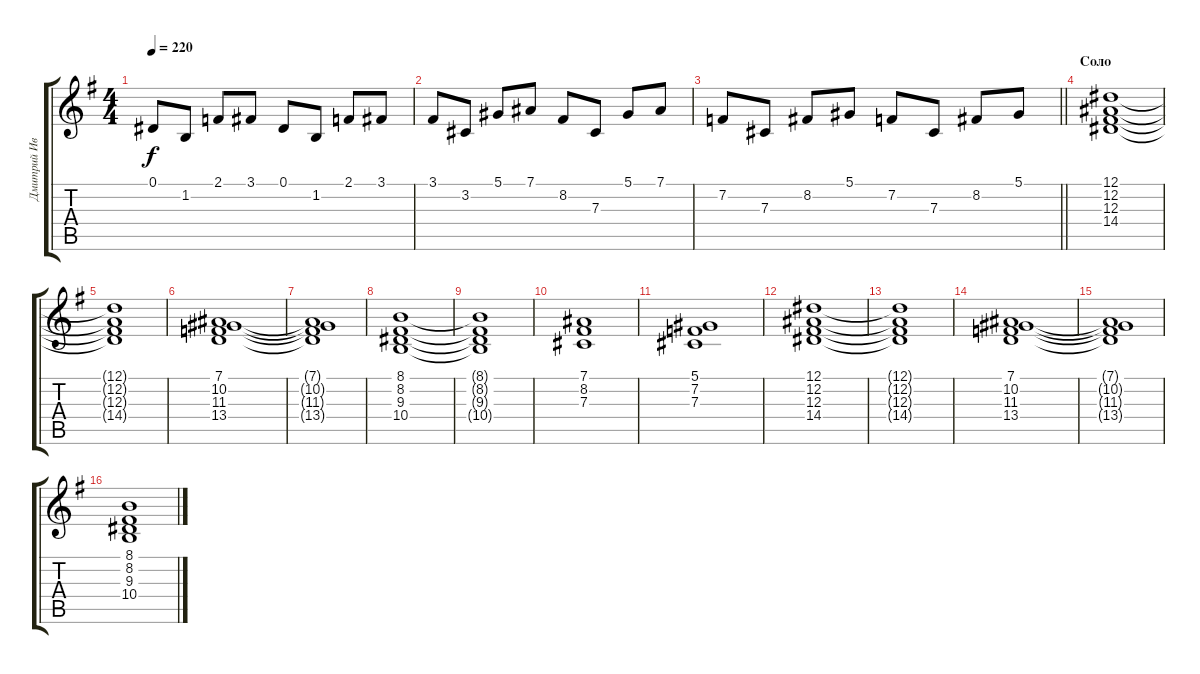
\track ("Дмитрий Иванов" "Дмитрий Ив") {instrument stringensemble1}
\staff {score tabs}
\tuning (Eb4 Bb3 Gb3 Db3 Ab2 Eb2) {hide}
\ts (4 4)
\tempo 220
\clef g2
\ks g
0.1.8{dy f} 1.2.8 2.1.8 3.1.8 0.1.8 1.2.8 2.1.8 3.1.8 |
3.1.8 3.2.8 5.1.8 7.1.8 8.2.8 7.3.8 5.1.8 7.1.8 |
\barLineRight lightlight
7.2.8 7.3.8 8.2.8 5.1.8 7.2.8 7.3.8 8.2.8 5.1.8 |
\section ("" "Соло")
(12.1 12.2 12.3 14.4).1 |
(12.1{t} 12.2{t} 12.3{t} 14.4{t}).1 |
(7.1 10.2 11.3 13.4).1 |
(7.1{t} 10.2{t} 11.3{t} 13.4{t}).1 |
(8.1 8.2 9.3 10.4).1 |
(8.1{t} 8.2{t} 9.3{t} 10.4{t}).1 |
(7.1 8.2 7.3).1 |
(5.1 7.2 7.3).1 |
(12.1 12.2 12.3 14.4).1 |
(12.1{t} 12.2{t} 12.3{t} 14.4{t}).1 |
(7.1 10.2 11.3 13.4).1 |
(7.1{t} 10.2{t} 11.3{t} 13.4{t}).1 |
(8.1 8.2 9.3 10.4).1
